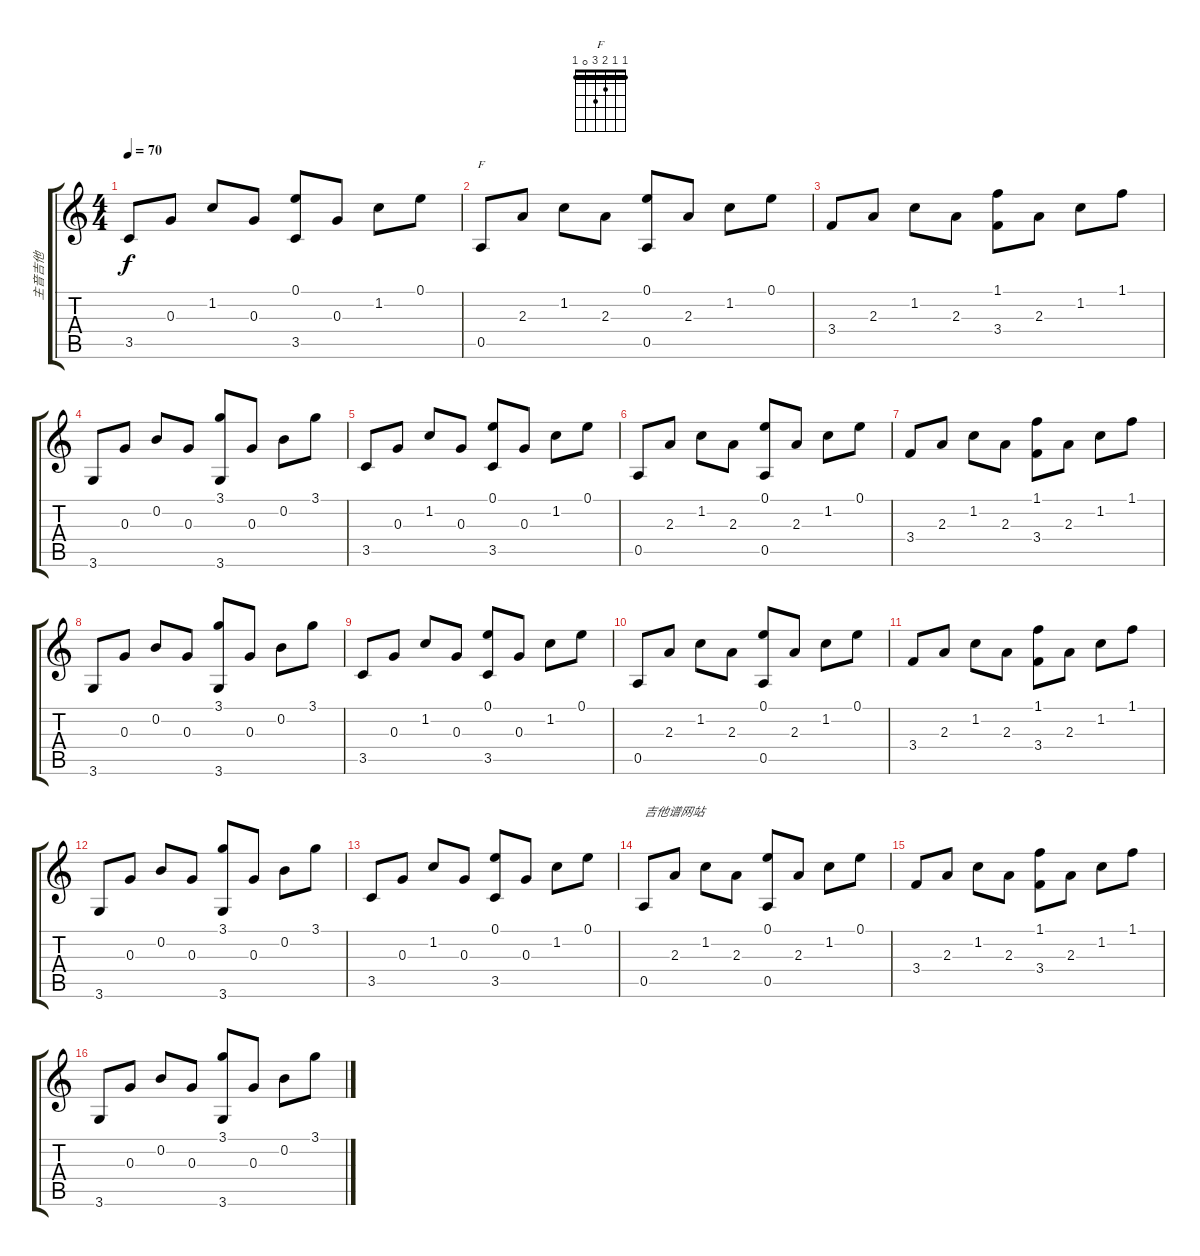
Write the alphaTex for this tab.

\track ("主音吉他" "主音吉他") {instrument acousticguitarnylon}
\staff {score tabs}
\tuning (E4 B3 G3 D3 A2 E2) {hide}
\chord ("F" 1 1 2 3 0 1) {barre 1}
\ts (4 4)
\tempo 70
\clef g2
\ks c
3.5.8{dy f} 0.3.8 1.2.8 0.3.8 (0.1 3.5).8 0.3.8 1.2.8 0.1.8 |
0.5.8{ch "F"} 2.3.8 1.2.8 2.3.8 (0.1 0.5).8 2.3.8 1.2.8 0.1.8 |
3.4.8 2.3.8 1.2.8 2.3.8 (1.1 3.4).8 2.3.8 1.2.8 1.1.8 |
3.6.8 0.3.8 0.2.8 0.3.8 (3.1 3.6).8 0.3.8 0.2.8 3.1.8 |
3.5.8 0.3.8 1.2.8 0.3.8 (0.1 3.5).8 0.3.8 1.2.8 0.1.8 |
0.5.8 2.3.8 1.2.8 2.3.8 (0.1 0.5).8 2.3.8 1.2.8 0.1.8 |
3.4.8 2.3.8 1.2.8 2.3.8 (1.1 3.4).8 2.3.8 1.2.8 1.1.8 |
3.6.8 0.3.8 0.2.8 0.3.8 (3.1 3.6).8 0.3.8 0.2.8 3.1.8 |
3.5.8 0.3.8 1.2.8 0.3.8 (0.1 3.5).8 0.3.8 1.2.8 0.1.8 |
0.5.8 2.3.8 1.2.8 2.3.8 (0.1 0.5).8 2.3.8 1.2.8 0.1.8 |
3.4.8 2.3.8 1.2.8 2.3.8 (1.1 3.4).8 2.3.8 1.2.8 1.1.8 |
3.6.8 0.3.8 0.2.8 0.3.8 (3.1 3.6).8 0.3.8 0.2.8 3.1.8 |
3.5.8 0.3.8 1.2.8 0.3.8 (0.1 3.5).8 0.3.8 1.2.8 0.1.8 |
0.5.8{txt "吉他谱网站"} 2.3.8 1.2.8 2.3.8 (0.1 0.5).8 2.3.8 1.2.8 0.1.8 |
3.4.8 2.3.8 1.2.8 2.3.8 (1.1 3.4).8 2.3.8 1.2.8 1.1.8 |
3.6.8 0.3.8 0.2.8 0.3.8 (3.1 3.6).8 0.3.8 0.2.8 3.1.8
